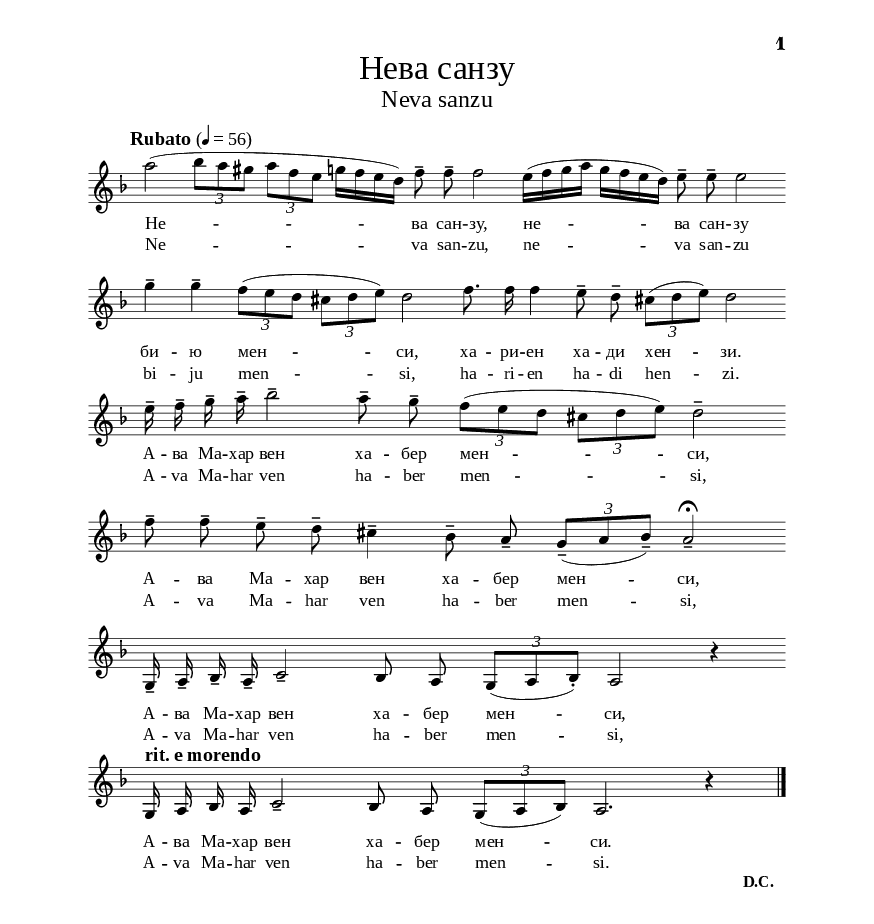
\version "2.24.4"

% include paper part and global functions
\include "include/globals.ily"

\bookpart {
  \label #'ref091
  \tocItem \markup "Нева санзу – Neva sanzu"

  \include "include/bookpart-paper.ily"

  \score {
    \include "include/score-layout.ily"

    \new Voice \absolute {
      \clef treble
      \key d \minor
      \tempoFunc "Rubato" 4 "56"
      \omit Score.TimeSignature
      \cadenzaOn % allows custom bar lines
      \autoBeamOff
      a''2 ( \tuplet 3/2 { bes''8 [a'' gis''8] } \tuplet 3/2 { a''8 [f'' e''8] } g''16 [f'' e'' d''] )  f''8--  f''-- f''2   e''16 ( [f'' g'' a''] g''[ f'' e'' d''] ) e''8-- e''-- e''2  \break

      \time 7/4 g''4-- g''-- \tuplet 3/2 { f''8 ([e'' d''8]  } \tuplet 3/2 {cis''8 [d'' e''8] }) d''2  f''8. f''16 f''4 e''8-- d''-- \tuplet 3/2 {cis''!8 [( d'' e''8 )] } d''2  \break

      e''16-- f''16-- g''16-- a''-- bes''2-- a''8-- g''8-- \tuplet 3/2 { f''8 ( [e''8 d''8] } \tuplet 3/2 { cis''!8 [d''8 e''8] ) } d''2--  \break

      f''8-- f''-- e''-- d''-- cis''!4-- bes'8-- a'8-- \tuplet 3/2 {g'8-- ( [a' bes'--])} a'2-- \fermata   \break

      g16-- a-- bes--  a-- c'2-- bes8 a8 \tuplet 3/2 {g [( a bes-. )] } a2 r4    \break

      \tempo "rit. e morendo" g16 a bes  a c'2-- bes8 a8  \tuplet 3/2 {g [(a bes )]}  a2.  r4 \bar "|."

    }

    \addlyrics {
      Не -- ва сан -- зу,
      не -- ва сан -- зу би -- ю мен -- си,
      ха -- ри -- ен ха -- ди хен -- зи.
      А -- ва Ма -- хар вен ха -- бер мен -- си,
      А -- ва Ма -- хар вен ха -- бер мен -- си,
      А -- ва Ма -- хар вен ха -- бер мен -- си,
      А -- ва Ма -- хар вен ха -- бер мен -- си.

    }

    \addlyrics {
      Ne -- va san -- zu,
      ne -- va san -- zu bi -- ju men -- si,
      ha -- ri -- en ha -- di hen -- zi.
      A -- va Ma -- har ven ha -- ber men -- si,
      A -- va Ma -- har ven ha -- ber men -- si,
      A -- va Ma -- har ven ha -- ber men -- si,
      A -- va Ma -- har ven ha -- ber men -- si.

    }

    \header {
      title = \titleFunc "Нева санзу" "Neva sanzu"
    }

    \midi{}

  } % score

  \markup \empty-one
  \markup \dc-one "D.C."
  % include foreign translation(s) of the song
  %\include "../../lyrics/de/000_empty_template_lyrics_de.ly"

} % bookpart
